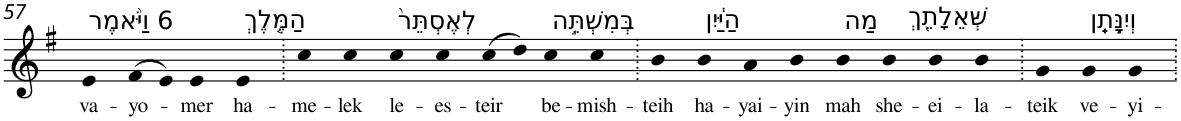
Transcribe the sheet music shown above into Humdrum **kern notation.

**kern	**text
*part1	*part1
*staff1	*staff1
*I"Piano	*
*I'Pno	*
!!LO:PB:g=z
*clefG2	*
*k[f#]	*
*G:	*
=57	=57
!LO:TX:a:t=6 וַיֹּ֨אמֶר	!
!	!LO:LY:b
4e	va-
!	!LO:LY:b
(>8f#	-yo-
8e)	.
!	!LO:LY:b
4e	-mer
!LO:TX:a:t=הַמֶּ֤לֶךְ	!
!	!LO:LY:b
4e	ha-
=58.	=58.
!	!LO:LY:b
4cc	-me-
!	!LO:LY:b
4cc	-lek
!LO:TX:a:t=לְאֶסְתֵּר֙	!
!	!LO:LY:b
4cc	le-
!	!LO:LY:b
4cc	-es-
!	!LO:LY:b
(>8cc	-teir
8dd)	.
!LO:TX:a:t=בְּמִשְׁתֵּ֣ה	!
!	!LO:LY:b
4cc	be-
!	!LO:LY:b
4cc	-mish-
=59.	=59.
!	!LO:LY:b
4b	-teih
!LO:TX:a:t=הַיַּ֔יִן	!
!	!LO:LY:b
4b	ha-
!	!LO:LY:b
4a	-yai-
!	!LO:LY:b
4b	-yin
!LO:TX:a:t=מַה	!
!	!LO:LY:b
4b	mah
!LO:TX:a:t=שְּׁאֵלָתֵ֖ךְ	!
!	!LO:LY:b
4b	she-
!	!LO:LY:b
4b	-ei-
!	!LO:LY:b
4b	-la-
=60.	=60.
!	!LO:LY:b
4g	-teik
!LO:TX:a:t=וְיִנָּ֣תֵֽן	!
!	!LO:LY:b
4g	ve-
!	!LO:LY:b
4g	-yi-
=.	=.
*-	*-
